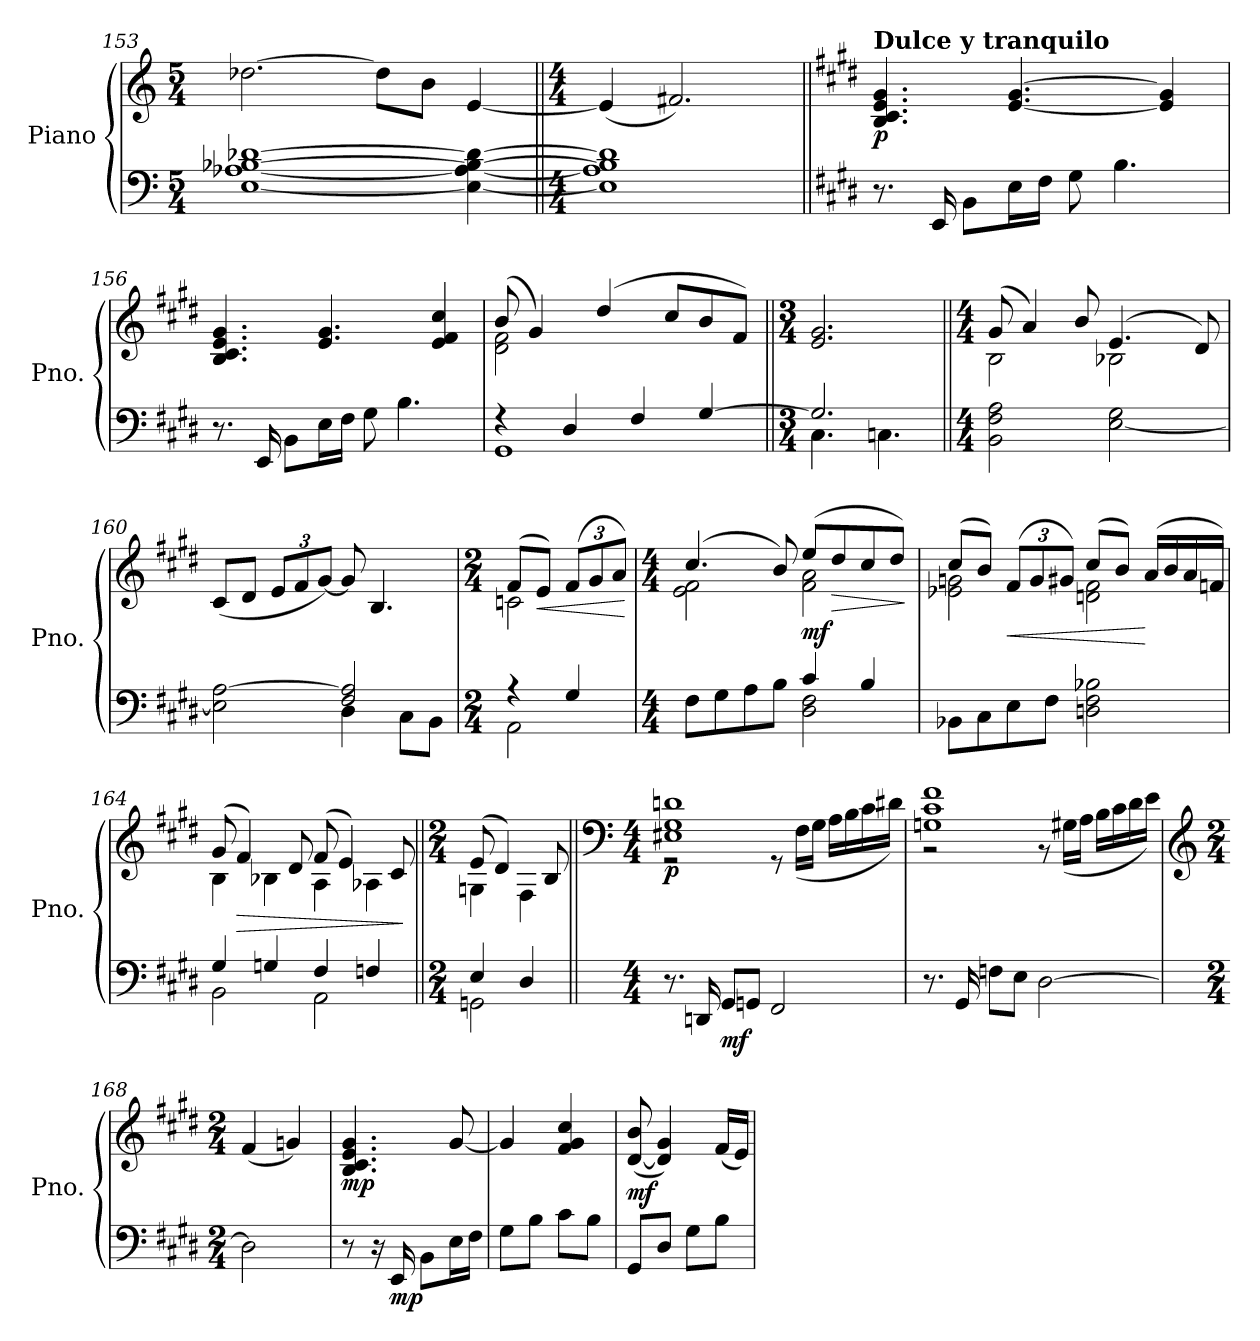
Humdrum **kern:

**kern	**kern	**dynam
*part1	*part1	*part1
*staff2	*staff1	*staff1/2
*I"Piano	*	*
*I'Pno.	*	*
*clefF4	*clefG2	*
*k[]	*k[]	*
*M5/4	*M5/4	*
=153	=153	=153
[1E [1A-X [1B-X [1d-X	[2.dd-X\	.
.	8dd-\L]	.
.	8b\J	.
4E\_ 4A-\_ 4B-\_ 4d-\_	[4e/	.
!!LO:LB:g=z
=154||	=154||	=154||
*k[]	*k[]	*
*M4/4	*M4/4	*
1E] 1A-] 1B-] 1d-]	(4e/]	.
.	2.f#X/)	.
=155||	=155||	=155||
*k[f#c#g#d#]	*k[f#c#g#d#]	*
*	*MM85	*
!	!LO:TX:a:B:t=Dulce y tranquilo	!
!	!	!LO:DY:b
8.r	4.B/ 4.c#/ 4.e/ 4.g#/	p
16EE/	.	.
8BB\L	.	.
16E\L	[4.e/ [4.g#/	.
16F#\JJ	.	.
8G#\	.	.
4.B\	.	.
.	4e/] 4g#/]	.
=156	=156	=156
8.r	4.B/ 4.c#/ 4.e/ 4.g#/	.
16EE/	.	.
8BB\L	.	.
16E\L	4.e/ 4.g#/	.
16F#\JJ	.	.
8G#\	.	.
4.B\	.	.
.	4e/ 4f#/ 4cc#/	.
=157	=157	=157
*^	*^	*
4r	1GG#	(8b/	2d#\ 2f#\	.
.	.	4g#/)	.	.
4D#/	.	.	.	.
.	.	(4dd#/	.	.
4F#/	.	.	2ryy	.
.	.	8cc#/L	.	.
[4G#/	.	8b/	.	.
.	.	8f#/J)	.	.
*	*	*v	*v	*
!!LO:PB:g=z
=158||	=158||	=158||	=158||
*M3/4	*	*M3/4	*
2.G#/]	4.C#\	2.e/ 2.g#/	.
.	4.Cn\	.	.
=159||	=159||	=159||	=159||
*M4/4	*	*M4/4	*
*	*	*^	*
2BB\ 2F#\ 2A\	2ryy	(8g#/	2B\	.
.	.	4a/)	.	.
.	.	8b/	.	.
4ryy	[2E\ 2G#\	(4.e/	2B-X\	.
4ryy	.	.	.	.
.	.	8d#/)	.	.
*	*	*v	*v	*
=160	=160	=160	=160
2E\] [2A\	2ryy	(8c#/L	.
.	.	8d#/J	.
*	*	*Xbrackettup	*
.	.	12e/L	.
.	.	12f#/	.
.	.	[12g#/J)	.
2F#/ 2A/]	4D#\	8g#/]	.
.	.	4.B/	.
.	8C#\L	.	.
.	8BB\J	.	.
=161	=161	=161	=161
*M2/4	*	*M2/4	*
*	*	*^	*
4r	2AA\	(8f#/L	2cn\	.
!	!	!	!	!LO:HP:b
.	.	8e/J)	.	<
4G#/	.	(12f#/L	.	.
.	.	12g#/	.	.
.	.	12a/J)	.	.
*v	*v	*	*	*
*	*v	*v	*
.	.	[
!!LO:LB:g=z
=162	=162	=162
*M4/4	*M4/4	*
*^	*^	*
8F#\L	2ryy	(4.cc#/	2e\ 2f#\	.
8G#\	.	.	.	.
8A\	.	.	.	.
8B\J	.	8b/)	.	.
!	!	!	!	!LO:DY:b
4c#/	2D#\ 2F#\	(8ee/L	2f#\ 2a\	mf
!	!	!	!	!LO:HP:b
.	.	8dd#/	.	>
4B/	.	8cc#/	.	.
.	.	8dd#/J)	.	.
*v	*v	*	*	*
*	*v	*v	*
.	.	]
=163	=163	=163
*	*^	*
8BB-X\L	(8cc#/L	2e-X\ 2gn\	.
8C#\	8b/J)	.	.
!	!	!	!LO:HP:b
8E\	(12f#/L	.	<
.	12g/	.	.
8F#\J	.	.	.
.	12g#X/J)	.	.
2Dn\ 2F#\ 2B-X\	(8cc#/L	2dn\ 2f#\	.
.	8b/J)	.	.
.	(16a/LL	.	[
.	16b/	.	.
.	16a/	.	.
.	16fn/JJ)	.	.
=164	=164	=164	=164
*^	*	*	*
4G#/	2BB\	(8g#/	4B\	.
!	!	!	!	!LO:HP:b
.	.	4f#/)	.	>
4Gn/	.	.	4B-X\	.
.	.	8d#/	.	.
4F#/	2AA\	(8f#/	4A\	.
.	.	4e/)	.	.
4Fn/	.	.	4A-X\	.
.	.	8c#/	.	.
*v	*v	*	*	*
*	*v	*v	*
.	.	]
!!LO:LB:g=z
=165||	=165||	=165||
*M2/4	*M2/4	*
*^	*^	*
4E/	2GGn\	(8e/	4Gn\	.
.	.	4d#/)	.	.
4D#/	.	.	4F#\	.
.	.	8B/	.	.
*v	*v	*	*	*
=166||	=166||	=166||	=166||
*	*clefF4	*	*
*M4/4	*M4/4	*	*
!	!	!	!LO:DY:b
8.r	1E#X 1G# 1dn	2r	p
16DDn/	.	.	.
!	!	!	!LO:DY:b=2
8GG#/L	.	.	mf
8GGn/J	.	.	.
2FF#/	.	8r	.
.	.	(16F#\LL	.
.	.	16G#\JJ	.
.	.	16A\LL	.
.	.	16B\	.
.	.	16c#\	.
.	.	16d#X\JJ)	.
=167	=167	=167	=167
8.r	1Gn 1c# 1f#	2r	.
16GG#/	.	.	.
8Fn\L	.	.	.
8E\J	.	.	.
[2D#\	.	8r	.
.	.	(16G#X\LL	.
.	.	16A\JJ	.
.	.	16B\LL	.
.	.	16c#\	.
.	.	16d#\	.
.	.	16e\JJ)	.
*	*v	*v	*
!!LO:LB:g=z
=168	=168	=168
*	*clefG2	*
*M2/4	*M2/4	*
2D#\]	(4f#/	.
.	4gn/)	.
=169	=169	=169
!	!	!LO:DY:b
8r	4.B/ 4.c#/ 4.e/ 4.g#/	mp
16r	.	.
!	!	!LO:DY:b=2
16EE/	.	mp
8BB\L	.	.
16E\L	[8g#/	.
16F#\JJ	.	.
=170	=170	=170
8G#\L	4g#/]	.
8B\J	.	.
8c#\L	4f#/ 4g#/ 4cc#/	.
8B\J	.	.
=171	=171	=171
!	!	!LO:DY:b
8GG#/L	([8d#/ 8b/	mf
8D#/J	4d#/] 4g#/)	.
8G#\L	.	.
8B\J	(16f#/LL	.
.	16e/JJ)	.
=	=	=
*-	*-	*-
